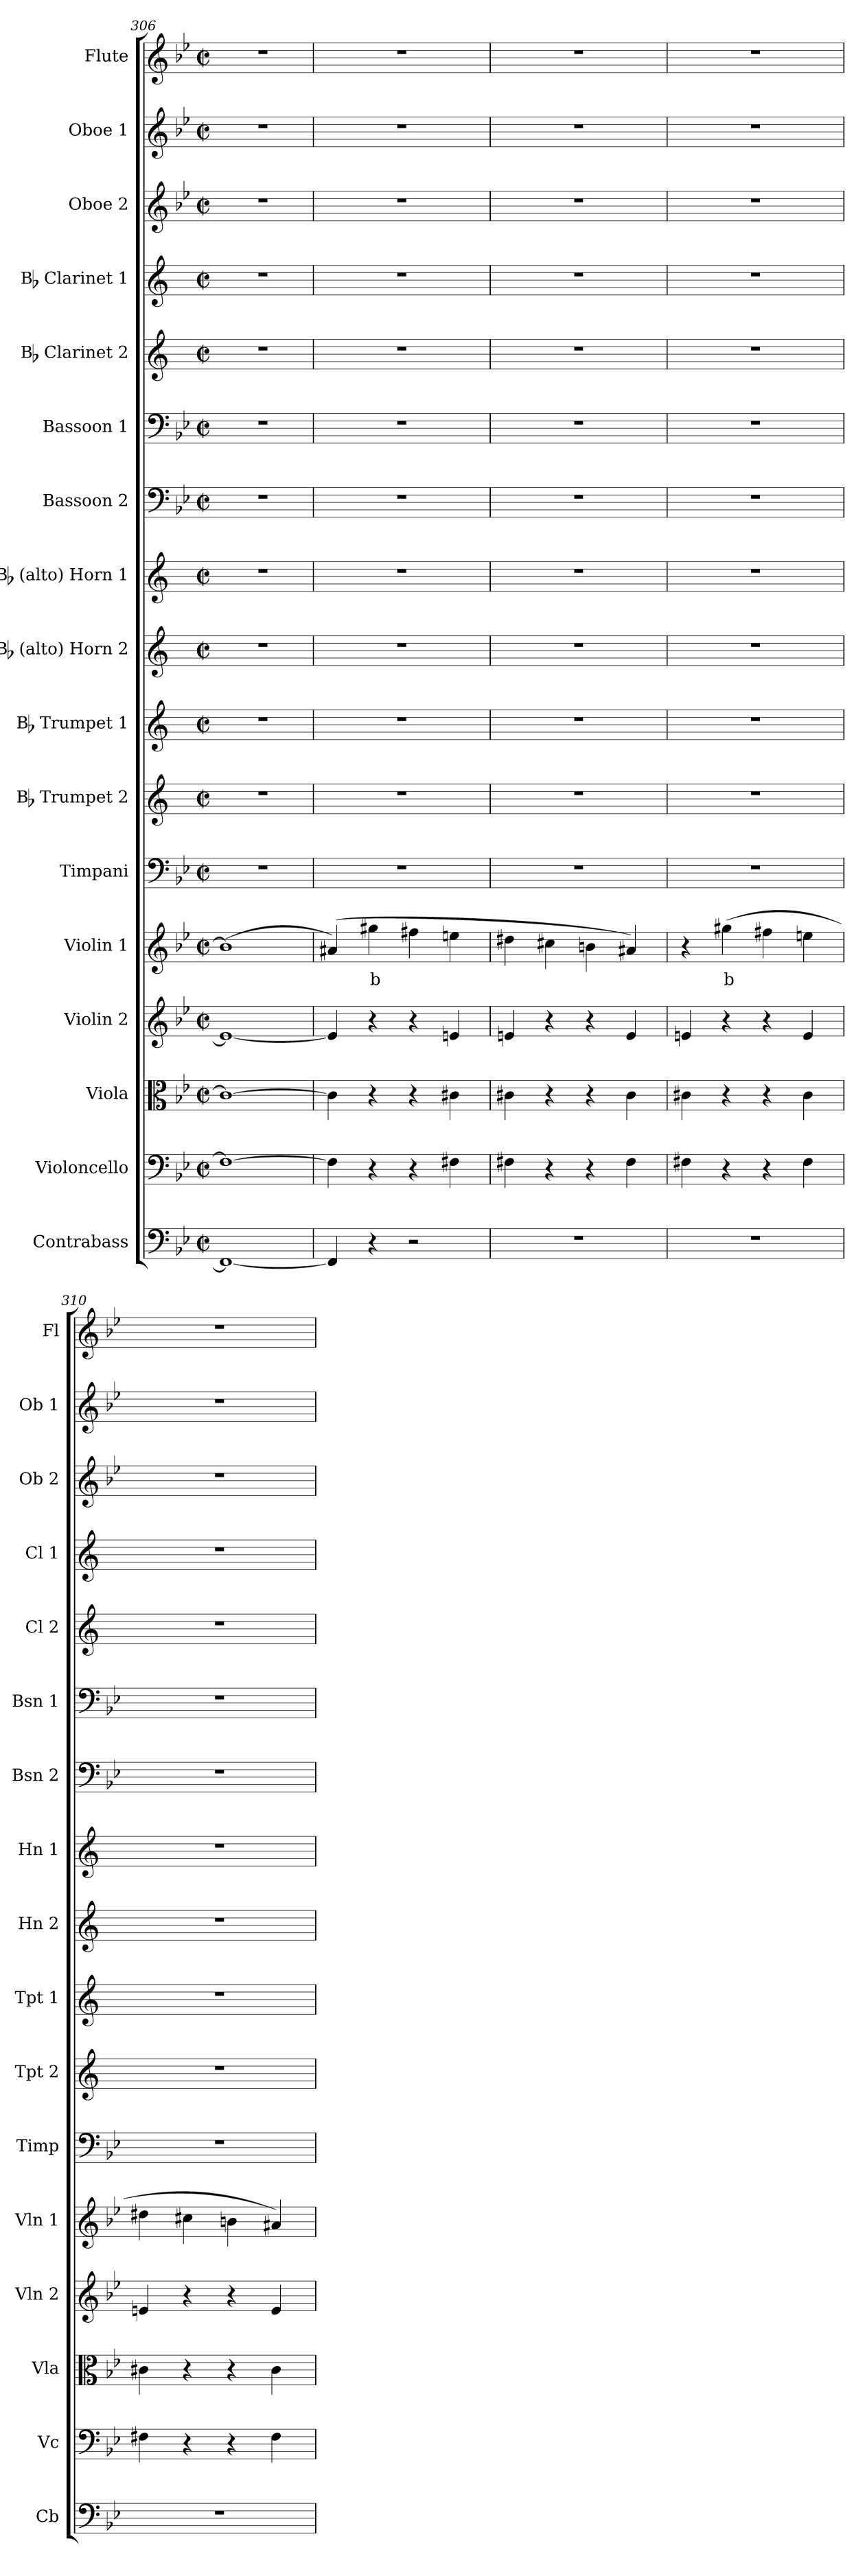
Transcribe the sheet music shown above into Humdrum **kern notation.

**kern	**kern	**dynam	**kern	**dynam	**kern	**dynam	**kern	**text	**dynam	**kern	**kern	**kern	**kern	**kern	**kern	**kern	**kern	**kern	**kern	**kern	**kern
*part17	*part16	*part16	*part15	*part15	*part14	*part14	*part13	*part13	*part13	*part12	*part11	*part10	*part9	*part8	*part7	*part6	*part5	*part4	*part3	*part2	*part1
*staff17	*staff16	*staff16	*staff15	*staff15	*staff14	*staff14	*staff13	*staff13	*staff13	*staff12	*staff11	*staff10	*staff9	*staff8	*staff7	*staff6	*staff5	*staff4	*staff3	*staff2	*staff1
*I"Contrabass	*I"Violoncello	*	*I"Viola	*	*I"Violin 2	*	*I"Violin 1	*	*	*I"Timpani	*I"Bb Trumpet 2	*I"Bb Trumpet 1	*I"Bb (alto) Horn 2	*I"Bb (alto) Horn 1	*I"Bassoon 2	*I"Bassoon 1	*I"Bb Clarinet 2	*I"Bb Clarinet 1	*I"Oboe 2	*I"Oboe 1	*I"Flute
*I'Cb	*I'Vc	*	*I'Vla	*	*I'Vln 2	*	*I'Vln 1	*	*	*I'Timp	*I'Tpt 2	*I'Tpt 1	*I'Hn 2	*I'Hn 1	*I'Bsn 2	*I'Bsn 1	*I'Cl 2	*I'Cl 1	*I'Ob 2	*I'Ob 1	*I'Fl
*clefF4	*clefF4	*	*clefC3	*	*clefG2	*	*clefG2	*	*	*clefF4	*clefG2	*clefG2	*clefG2	*clefG2	*clefF4	*clefF4	*clefG2	*clefG2	*clefG2	*clefG2	*clefG2
*ITrd7c12	*	*	*	*	*	*	*	*	*	*	*ITrd1c2	*ITrd1c2	*ITrd1c2	*ITrd1c2	*	*	*ITrd1c2	*ITrd1c2	*	*	*
*k[b-e-]	*k[b-e-]	*	*k[b-e-]	*	*k[b-e-]	*	*k[b-e-]	*	*	*k[b-e-]	*k[b-e-]	*k[b-e-]	*k[b-e-]	*k[b-e-]	*k[b-e-]	*k[b-e-]	*k[b-e-]	*k[b-e-]	*k[b-e-]	*k[b-e-]	*k[b-e-]
*M2/2	*M2/2	*	*M2/2	*	*M2/2	*	*M2/2	*	*	*M2/2	*M2/2	*M2/2	*M2/2	*M2/2	*M2/2	*M2/2	*M2/2	*M2/2	*M2/2	*M2/2	*M2/2
*met(c|)	*met(c|)	*	*met(c|)	*	*met(c|)	*	*met(c|)	*	*	*met(c|)	*met(c|)	*met(c|)	*met(c|)	*met(c|)	*met(c|)	*met(c|)	*met(c|)	*met(c|)	*met(c|)	*met(c|)	*met(c|)
=306	=306	=306	=306	=306	=306	=306	=306	=306	=306	=306	=306	=306	=306	=306	=306	=306	=306	=306	=306	=306	=306
1FFF#_	1F#_	.	1c#_	.	1e_	.	(1b]	.	.	1r	1r	1r	1r	1r	1r	1r	1r	1r	1r	1r	1r
!!LO:PB:g=z
=307	=307	=307	=307	=307	=307	=307	=307	=307	=307	=307	=307	=307	=307	=307	=307	=307	=307	=307	=307	=307	=307
4FFF#/]	4F#\]	.	4c#\]	.	4e/]	.	(4a#X/)	.	.	1r	1r	1r	1r	1r	1r	1r	1r	1r	1r	1r	1r
!	!	!	!	!	!	!	!	!LO:LY:b:color=#FF0000	!	!	!	!	!	!	!	!	!	!	!	!	!
4r	4r	.	4r	.	4r	.	4gg#X\	b	.	.	.	.	.	.	.	.	.	.	.	.	.
!	!	!	!	!	!	!	!	!	!LO:DY:b	!	!	!	!	!	!	!	!	!	!	!	!
!	!	!	!	!	!	!	!	!	!LO:DY:n=1:b	!	!	!	!	!	!	!	!	!	!	!	!
2r	4r	.	4r	.	4r	.	4ff#X\	.	other-dynamics pp	.	.	.	.	.	.	.	.	.	.	.	.
.	4F#X\	.	4c#X\	.	4en/	.	4een\	.	.	.	.	.	.	.	.	.	.	.	.	.	.
=308	=308	=308	=308	=308	=308	=308	=308	=308	=308	=308	=308	=308	=308	=308	=308	=308	=308	=308	=308	=308	=308
1r	4F#X\	.	4c#X\	.	4en/	.	4dd#X\	.	.	1r	1r	1r	1r	1r	1r	1r	1r	1r	1r	1r	1r
!	!	!LO:DY:b	!	!	!	!	!	!	!	!	!	!	!	!	!	!	!	!	!	!	!
!	!	!LO:DY:n=1:b	!	!LO:DY:b	!	!	!	!	!	!	!	!	!	!	!	!	!	!	!	!	!
!	!	!	!	!LO:DY:n=1:b	!	!LO:DY:b	!	!	!	!	!	!	!	!	!	!	!	!	!	!	!
!	!	!	!	!	!	!LO:DY:n=1:b	!	!	!	!	!	!	!	!	!	!	!	!	!	!	!
.	4r	other-dynamics pp	4r	other-dynamics pp	4r	other-dynamics pp	4cc#X\	.	.	.	.	.	.	.	.	.	.	.	.	.	.
.	4r	.	4r	.	4r	.	4bn\	.	.	.	.	.	.	.	.	.	.	.	.	.	.
.	4F#\	.	4c#\	.	4e/	.	4a#X/)	.	.	.	.	.	.	.	.	.	.	.	.	.	.
=309	=309	=309	=309	=309	=309	=309	=309	=309	=309	=309	=309	=309	=309	=309	=309	=309	=309	=309	=309	=309	=309
1r	4F#X\	.	4c#X\	.	4en/	.	4r	.	.	1r	1r	1r	1r	1r	1r	1r	1r	1r	1r	1r	1r
!	!	!	!	!	!	!	!	!LO:LY:b:color=#FF0000	!	!	!	!	!	!	!	!	!	!	!	!	!
.	4r	.	4r	.	4r	.	(4gg#X\	b	.	.	.	.	.	.	.	.	.	.	.	.	.
.	4r	.	4r	.	4r	.	4ff#X\	.	.	.	.	.	.	.	.	.	.	.	.	.	.
.	4F#\	.	4c#\	.	4e/	.	4een\	.	.	.	.	.	.	.	.	.	.	.	.	.	.
=310	=310	=310	=310	=310	=310	=310	=310	=310	=310	=310	=310	=310	=310	=310	=310	=310	=310	=310	=310	=310	=310
1r	4F#X\	.	4c#X\	.	4en/	.	4dd#X\	.	.	1r	1r	1r	1r	1r	1r	1r	1r	1r	1r	1r	1r
.	4r	.	4r	.	4r	.	4cc#X\	.	.	.	.	.	.	.	.	.	.	.	.	.	.
.	4r	.	4r	.	4r	.	4bn\	.	.	.	.	.	.	.	.	.	.	.	.	.	.
.	4F#\	.	4c#\	.	4e/	.	4a#X/)	.	.	.	.	.	.	.	.	.	.	.	.	.	.
=	=	=	=	=	=	=	=	=	=	=	=	=	=	=	=	=	=	=	=	=	=
*-	*-	*-	*-	*-	*-	*-	*-	*-	*-	*-	*-	*-	*-	*-	*-	*-	*-	*-	*-	*-	*-
